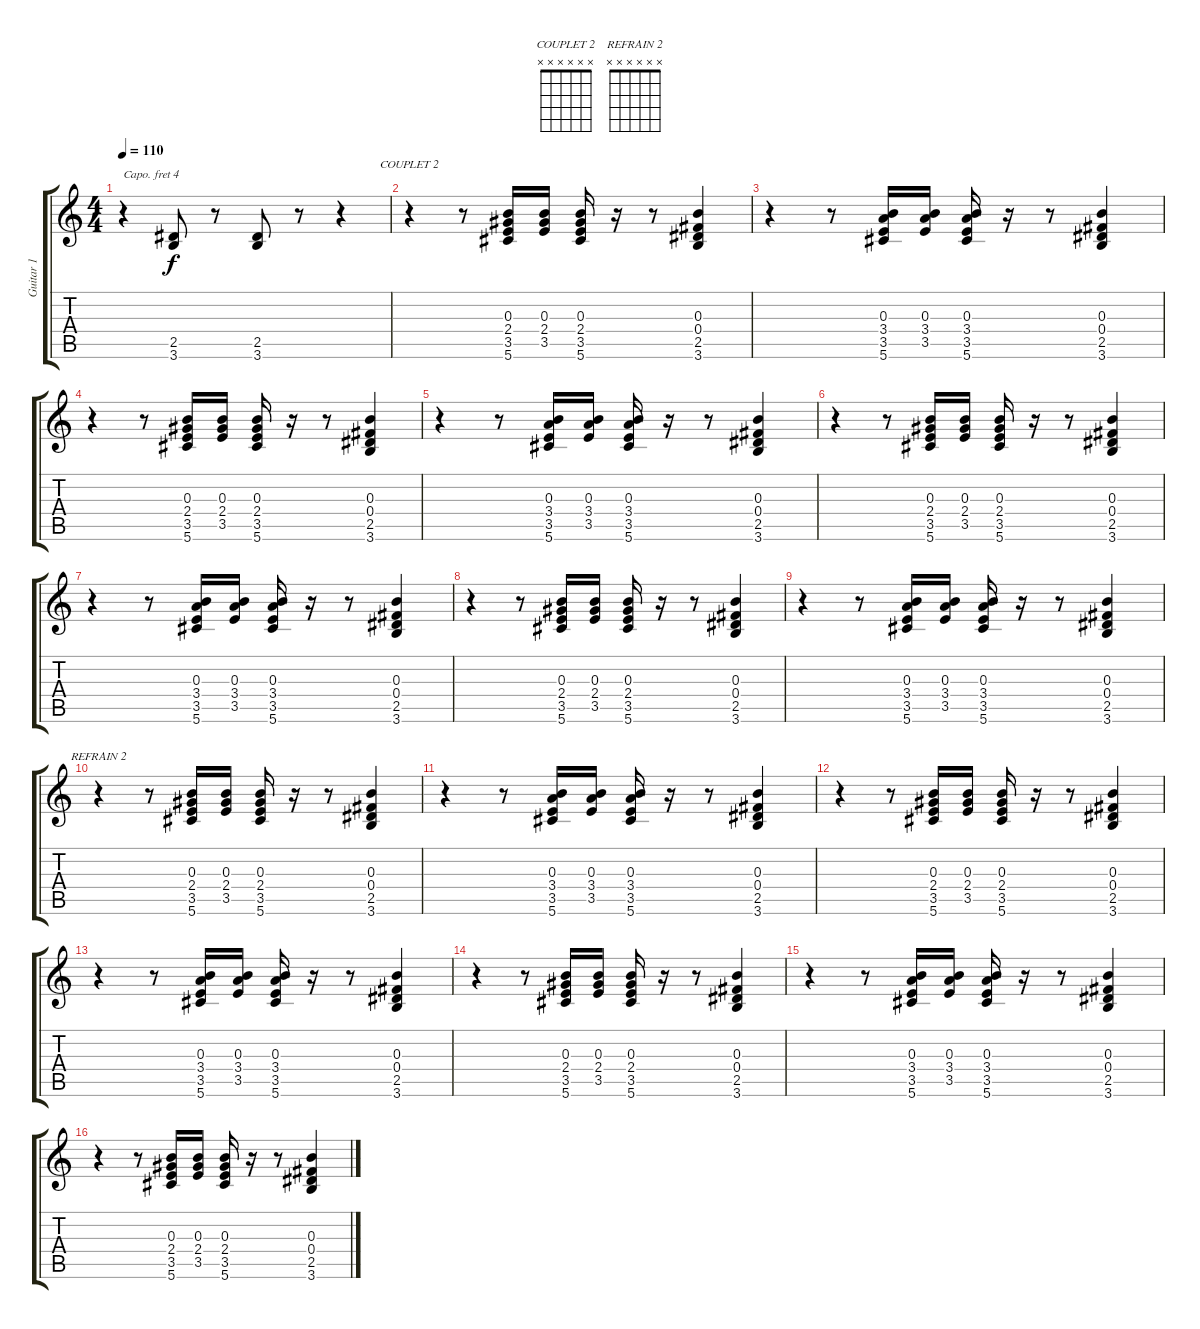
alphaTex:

\track ("Guitar 1" "Guitar 1") {instrument acousticguitarsteel}
\staff {score tabs}
\capo 4
\tuning (E4 B3 G3 D3 A2 E2) {hide}
\chord ("COUPLET 2" x x x x x x) {firstfret 0}
\chord ("REFRAIN 2" x x x x x x) {firstfret 0}
\ts (4 4)
\tempo 110
\clef g2
\ks c
r.4{dy f} (2.5 3.6).8 r.8 (2.5 3.6).8 r.8 r.4 |
r.4{ch "COUPLET 2"} r.8 (0.3 2.4 3.5 5.6).16 (0.3 2.4 3.5).16 (0.3 2.4 3.5 5.6).16 r.16 r.8 (0.3 0.4 2.5 3.6).4 |
r.4 r.8 (0.3 3.4 3.5 5.6).16 (0.3 3.4 3.5).16 (0.3 3.4 3.5 5.6).16 r.16 r.8 (0.3 0.4 2.5 3.6).4 |
r.4 r.8 (0.3 2.4 3.5 5.6).16 (0.3 2.4 3.5).16 (0.3 2.4 3.5 5.6).16 r.16 r.8 (0.3 0.4 2.5 3.6).4 |
r.4 r.8 (0.3 3.4 3.5 5.6).16 (0.3 3.4 3.5).16 (0.3 3.4 3.5 5.6).16 r.16 r.8 (0.3 0.4 2.5 3.6).4 |
r.4 r.8 (0.3 2.4 3.5 5.6).16 (0.3 2.4 3.5).16 (0.3 2.4 3.5 5.6).16 r.16 r.8 (0.3 0.4 2.5 3.6).4 |
r.4 r.8 (0.3 3.4 3.5 5.6).16 (0.3 3.4 3.5).16 (0.3 3.4 3.5 5.6).16 r.16 r.8 (0.3 0.4 2.5 3.6).4 |
r.4 r.8 (0.3 2.4 3.5 5.6).16 (0.3 2.4 3.5).16 (0.3 2.4 3.5 5.6).16 r.16 r.8 (0.3 0.4 2.5 3.6).4 |
r.4 r.8 (0.3 3.4 3.5 5.6).16 (0.3 3.4 3.5).16 (0.3 3.4 3.5 5.6).16 r.16 r.8 (0.3 0.4 2.5 3.6).4 |
r.4{ch "REFRAIN 2"} r.8 (0.3 2.4 3.5 5.6).16 (0.3 2.4 3.5).16 (0.3 2.4 3.5 5.6).16 r.16 r.8 (0.3 0.4 2.5 3.6).4 |
r.4 r.8 (0.3 3.4 3.5 5.6).16 (0.3 3.4 3.5).16 (0.3 3.4 3.5 5.6).16 r.16 r.8 (0.3 0.4 2.5 3.6).4 |
r.4 r.8 (0.3 2.4 3.5 5.6).16 (0.3 2.4 3.5).16 (0.3 2.4 3.5 5.6).16 r.16 r.8 (0.3 0.4 2.5 3.6).4 |
r.4 r.8 (0.3 3.4 3.5 5.6).16 (0.3 3.4 3.5).16 (0.3 3.4 3.5 5.6).16 r.16 r.8 (0.3 0.4 2.5 3.6).4 |
r.4 r.8 (0.3 2.4 3.5 5.6).16 (0.3 2.4 3.5).16 (0.3 2.4 3.5 5.6).16 r.16 r.8 (0.3 0.4 2.5 3.6).4 |
r.4 r.8 (0.3 3.4 3.5 5.6).16 (0.3 3.4 3.5).16 (0.3 3.4 3.5 5.6).16 r.16 r.8 (0.3 0.4 2.5 3.6).4 |
r.4 r.8 (0.3 2.4 3.5 5.6).16 (0.3 2.4 3.5).16 (0.3 2.4 3.5 5.6).16 r.16 r.8 (0.3 0.4 2.5 3.6).4
